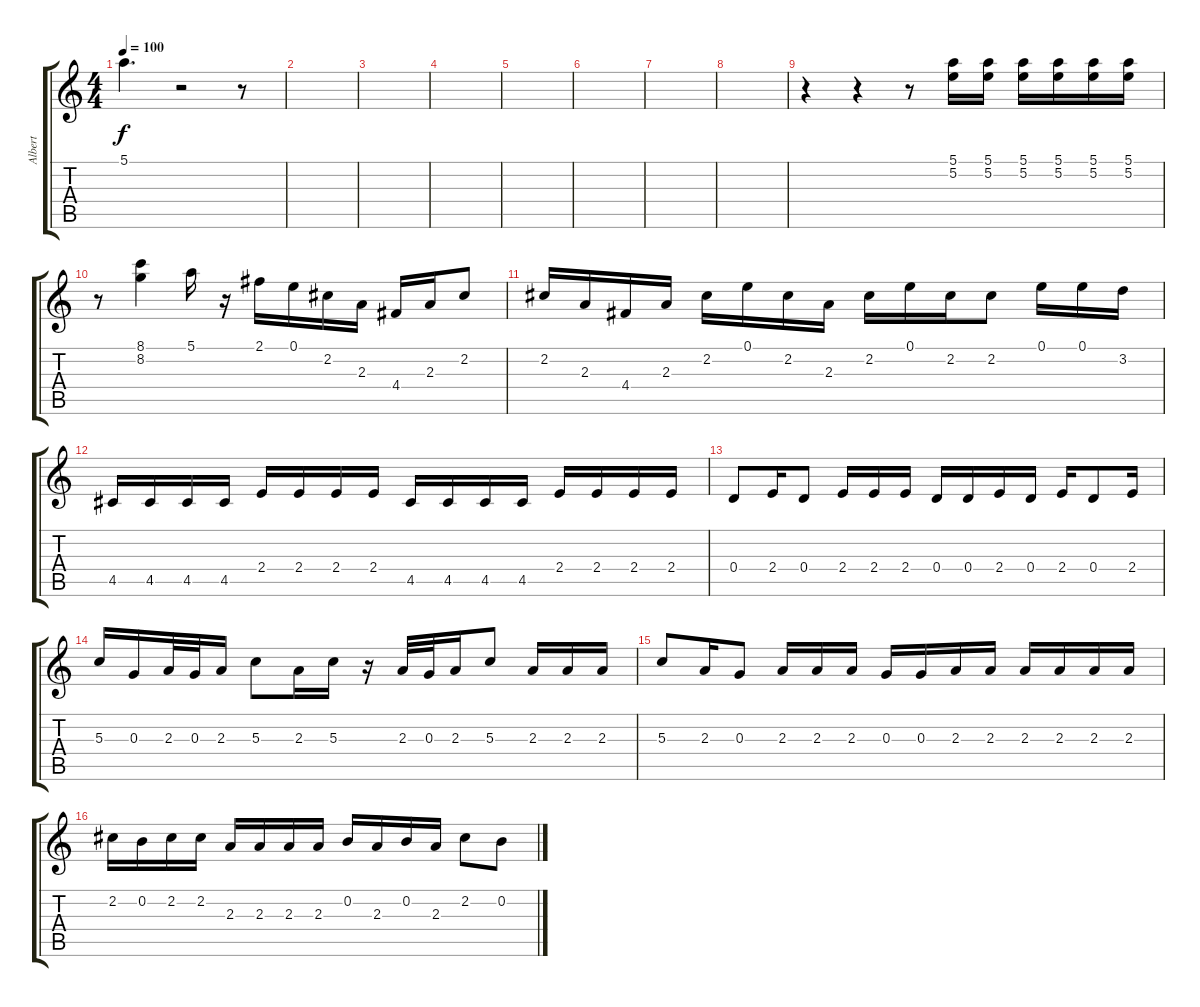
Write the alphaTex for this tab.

\track ("Albert" "Albert") {instrument overdrivenguitar}
\staff {score tabs}
\tuning (E4 B3 G3 D3 A2 E2) {hide}
\ts (4 4)
\tempo 100
\clef g2
\ks c
5.1.4{d dy f} r.2 r.8 |
|
|
|
|
|
|
|
r.4 r.4 r.8 (5.1 5.2).16 (5.1 5.2).16 (5.1 5.2).16 (5.1 5.2).16 (5.1 5.2).16 (5.1 5.2).16 |
r.8 (8.1 8.2).4 5.1.16 r.16 2.1.16 0.1.16 2.2.16 2.3.16 4.4.16 2.3.16 2.2.8 |
2.2.16 2.3.16 4.4.16 2.3.16 2.2.16 0.1.16 2.2.16 2.3.16 2.2.16 0.1.16 2.2.16 2.2.8 0.1.16 0.1.16 3.2.16 |
4.5.16 4.5.16 4.5.16 4.5.16 2.4.16 2.4.16 2.4.16 2.4.16 4.5.16 4.5.16 4.5.16 4.5.16 2.4.16 2.4.16 2.4.16 2.4.16 |
0.4.8 2.4.16 0.4.8 2.4.16 2.4.16 2.4.16 0.4.16 0.4.16 2.4.16 0.4.16 2.4.16 0.4.8 2.4.16 |
5.3.16 0.3.16 2.3.32 0.3.32 2.3.16 5.3.8 2.3.16 5.3.16 r.16 2.3.32 0.3.32 2.3.16 5.3.8 2.3.16 2.3.16 2.3.16 |
5.3.8 2.3.16 0.3.8 2.3.16 2.3.16 2.3.16 0.3.16 0.3.16 2.3.16 2.3.16 2.3.16 2.3.16 2.3.16 2.3.16 |
2.2.16 0.2.16 2.2.16 2.2.16 2.3.16 2.3.16 2.3.16 2.3.16 0.2.16 2.3.16 0.2.16 2.3.16 2.2.8 0.2.8
